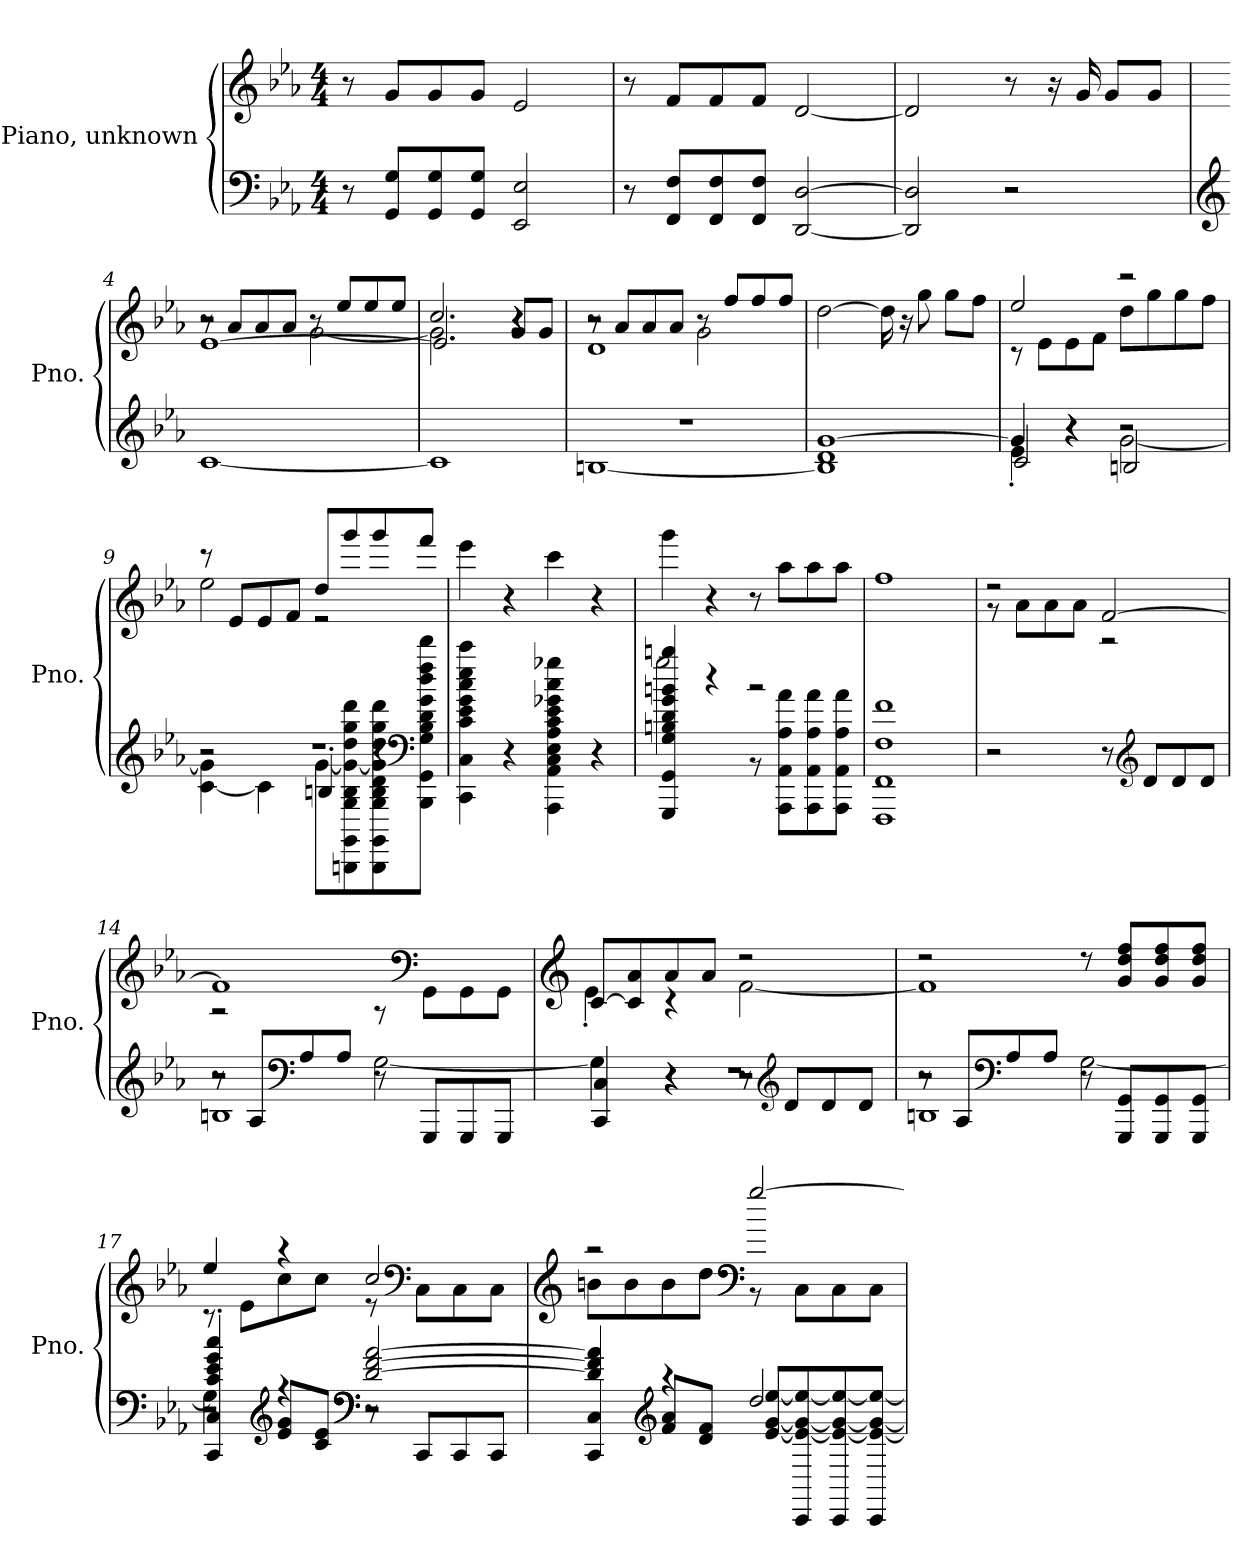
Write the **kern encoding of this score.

**kern	**kern
*part1	*part1
*staff2	*staff1
*I"Piano, unknown	*
*I'Pno.	*
*clefF4	*clefG2
*k[b-e-a-]	*k[b-e-a-]
*M4/4	*M4/4
*MM120	*MM120
=1	=1
8r	8r
8GG/ 8G/L	8g/L
8GG/ 8G/	8g/
8GG/ 8G/J	8g/J
2EE-/ 2E-/	2e-/
=2	=2
8r	8r
8FF/ 8F/L	8f/L
8FF/ 8F/	8f/
8FF/ 8F/J	8f/J
[2DD/ [2D/	[2d/
=3	=3
2DD/] 2D/]	2d/]
2r	8r
.	16r
.	16g/
.	8g/L
.	8g/J
=4	=4
*clefG2	*
*	*^
*	*	*^
[1c	8r	2r	[1e-
.	8a-/L	.	.
.	8a-/	.	.
.	8a-/J	.	.
.	8r	[2g\	.
.	8ee-/L	.	.
.	8ee-/	.	.
.	8ee-/J	.	.
=5	=5	=5	=5
1c]	2.cc/	2.g\]	2.e-/]
.	8g/L	4r	4r
.	8g/J	.	.
=6	=6	=6	=6
*^	*	*	*
1r	[1Bn	8r	2r	1d
.	.	8a-/L	.	.
.	.	8a-/	.	.
.	.	8a-/J	.	.
.	.	8r	2g\	.
.	.	8ff/L	.	.
.	.	8ff/	.	.
.	.	8ff/J	.	.
*	*	*v	*v	*v
!!LO:LB:g=z
=7	=7	=7
*	*^	*
[1g	1d	1B]	[2dd\
.	.	.	16dd\]
.	.	.	16r
.	.	.	8gg\
.	.	.	8gg\L
.	.	.	8ff\J
=8	=8	=8	=8
*	*	*	*^
4g/]	4e-'\	2c/	2ee-/	8r
.	.	.	.	8e-\L
4r	4r	.	.	8e-\
.	.	.	.	8f\J
2r	[2g\	2Bn/	2r	8dd\L
.	.	.	.	8gg\
.	.	.	.	8gg\
.	.	.	.	8ff\J
=9	=9	=9	=9	=9
1r	[4c\ 4g\]	2r	8r	2ee-\
.	.	.	8e-/L	.
.	4c\]	.	8e-/	.
.	.	.	8f/J	.
.	[8g\L	4Bn'/	8dd/L	2r
.	8BBBn\ 8GG\ 8G\ 8B\ 8g\_ 8dd\ 8gg\ 8ddd\	.	8ggg/	.
.	8BBB\ 8GG\ 8G\ 8B\ 8d\ 8g\] 8dd\ 8gg\ 8ddd\	4r	8ggg/	.
*clefF4	*	*	*	*
.	8BBB\ 8GG\ 8G\ 8B\ 8d\ 8g\ 8dd\ 8ff\ 8ddd\J	.	8fff/J	.
*v	*v	*v	*	*
*	*v	*v
=10	=10
4CC\ 4C\ 4c\ 4e-\ 4g\ 4cc\ 4ee-\ 4ccc\	4eee-\
4r	4r
4AAA-\ 4AA-\ 4C\ 4E-\ 4A-\ 4c\ 4e-\ 4g-X\ 4cc\ 4gg-X\	4ccc\
4r	4r
=11	=11
*^	*
4GGG/ 4GG/ 4G/ 4Bn/ 4d/ 4g/ 4bn/ 4bbn/	2gg\	4ggg\
4r	.	4r
2r	8r	8r
.	8AAA-\ 8AA-\ 8A-\ 8a-\L	8aa-\L
.	8AAA-\ 8AA-\ 8A-\ 8a-\	8aa-\
.	8AAA-\ 8AA-\ 8A-\ 8a-\J	8aa-\J
*v	*v	*
=12	=12
1FFF 1FF 1F 1f	1ff
!!LO:LB:g=z
=13	=13
*	*^
2r	2r	8r
.	.	8a-\L
.	.	8a-\
.	.	8a-\J
8r	[2f/	2r
*clefG2	*	*
8d/L	.	.
8d/	.	.
8d/J	.	.
=14	=14	=14
*^	*	*
*	*^	*	*
1Bn	2r	8r	1f]	2r
.	.	8A-/L	.	.
*clefF4	*	*	*	*
.	.	8A-/	.	.
.	.	8A-/J	.	.
.	[2G\	8r	.	8r
*	*	*	*clefF4	*
.	.	8GGG/L	.	8GG\L
.	.	8GGG/	.	8GG\
.	.	8GGG/J	.	8GG\J
=15	=15	=15	=15	=15
*	*	*	*clefG2	*
1r	4G\]	4CC/ 4C/	[8c/L	4e-'\
.	.	.	8c/] 8a-/	.
.	4r	4r	8a-/	4r
.	.	.	8a-/J	.
.	2r	8r	2r	[2f\
*clefG2	*	*	*	*
.	.	8d/L	.	.
.	.	8d/	.	.
.	.	8d/J	.	.
!!LO:LB:g=z	!!
=16	=16	=16	=16	=16
1Bn	2r	8r	2r	1f]
.	.	8A-/L	.	.
*clefF4	*	*	*	*
.	.	8A-/	.	.
.	.	8A-/J	.	.
.	[2G\	8r	8r	.
.	.	8GGG/ 8GG/L	8g/ 8dd/ 8ff/L	.
.	.	8GGG/ 8GG/	8g/ 8dd/ 8ff/	.
.	.	8GGG/ 8GG/J	8g/ 8dd/ 8ff/J	.
=17	=17	=17	=17	=17
2r	4G\]	4CC/' 4C/' 4c/' 4e-/' 4g/' 4cc/'	4ee-/	8r
.	.	.	.	8e-\L
*clefG2	*	*	*	*
.	4r	8e-/ 8g/L	4r	8cc\
.	.	8c/ 8e-/J	.	8cc\J
*clefF4	*	*	*	*
[2d/ [2f/ [2a-/	2r	8r	2cc/	8r
*	*	*	*clefF4	*
.	.	8CC/L	.	8C\L
.	.	8CC/	.	8C\
.	.	8CC/J	.	8C\J
*v	*v	*v	*	*
=18	=18	=18
*	*clefG2	*
*^	*	*
4d/] 4f/] 4a-/]	4CC/ 4C/	2r	8bn\L
.	.	.	8b\
*clefG2	*	*	*
4r	8f/ 8a-/L	.	8b\
.	8d/ 8f/J	.	8dd\J
*	*	*clefF4	*
2dd/	[8e-/ [8g/ [8ee-/L	[2gg/	8r
.	8CC/ 8e-/_ 8g/_ 8ee-/_	.	8C\L
.	8CC/ 8e-/_ 8g/_ 8ee-/_	.	8C\
.	8CC/ 8e-/_ 8g/_ 8ee-/_J	.	8C\J
*v	*v	*	*
*	*v	*v
=	=
*-	*-
